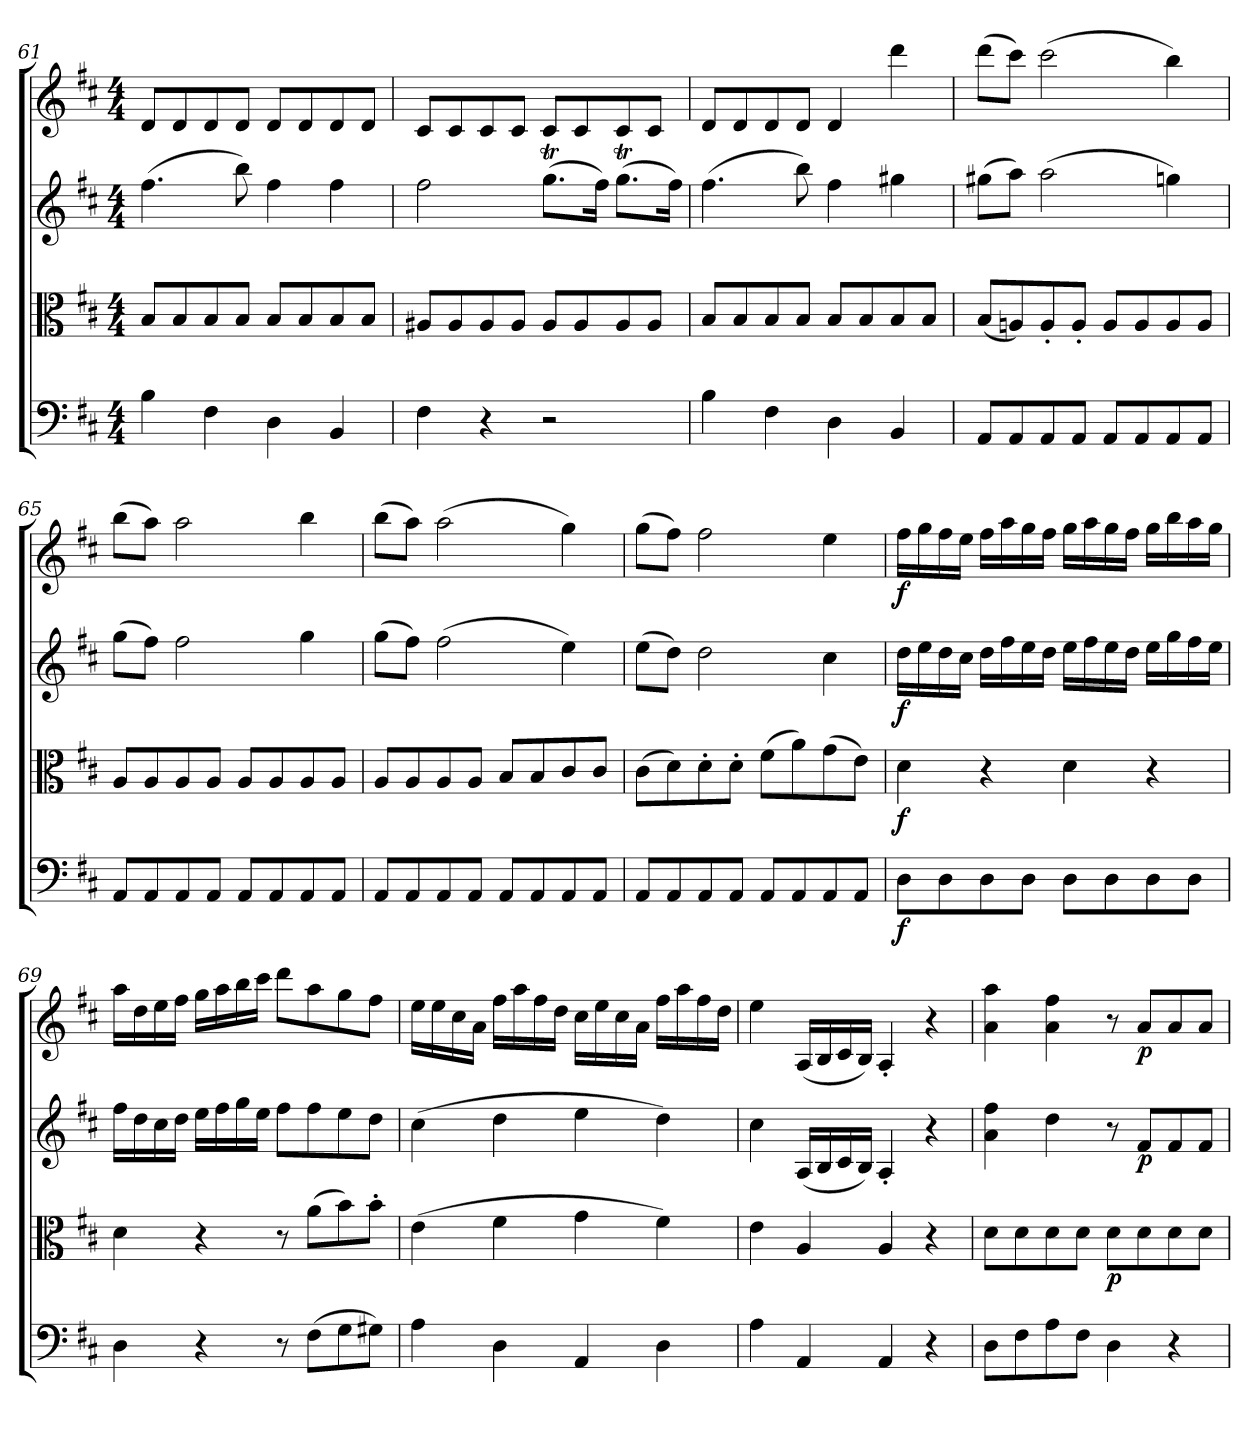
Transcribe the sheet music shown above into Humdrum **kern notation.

**kern	**dynam	**kern	**dynam	**kern	**dynam	**kern	**dynam
*part4	*part4	*part3	*part3	*part2	*part2	*part1	*part1
*staff4	*staff4	*staff3	*staff3	*staff2	*staff2	*staff1	*staff1
*clefF4	*	*clefC3	*	*clefG2	*	*clefG2	*
*k[f#c#]	*	*k[f#c#]	*	*k[f#c#]	*	*k[f#c#]	*
*D:	*	*D:	*	*D:	*	*D:	*
*M4/4	*	*M4/4	*	*M4/4	*	*M4/4	*
=61	=61	=61	=61	=61	=61	=61	=61
4B\	.	8B/L	.	(4.ff#\	.	8d/L	.
.	.	8B/	.	.	.	8d/	.
4F#\	.	8B/	.	.	.	8d/	.
.	.	8B/J	.	8bb\)	.	8d/J	.
4D\	.	8B/L	.	4ff#\	.	8d/L	.
.	.	8B/	.	.	.	8d/	.
4BB/	.	8B/	.	4ff#\	.	8d/	.
.	.	8B/J	.	.	.	8d/J	.
=62	=62	=62	=62	=62	=62	=62	=62
4F#\	.	8A#X/L	.	2ff#\	.	8c#/L	.
.	.	8A#/	.	.	.	8c#/	.
4r	.	8A#/	.	.	.	8c#/	.
.	.	8A#/J	.	.	.	8c#/J	.
2r	.	8A#/L	.	(8.ggT\L	.	8c#/L	.
.	.	8A#/	.	.	.	8c#/	.
.	.	.	.	16ff#\Jk)	.	.	.
.	.	8A#/	.	(8.ggT\L	.	8c#/	.
.	.	8A#/J	.	.	.	8c#/J	.
.	.	.	.	16ff#\Jk)	.	.	.
=63	=63	=63	=63	=63	=63	=63	=63
4B\	.	8B/L	.	(4.ff#\	.	8d/L	.
.	.	8B/	.	.	.	8d/	.
4F#\	.	8B/	.	.	.	8d/	.
.	.	8B/J	.	8bb\)	.	8d/J	.
4D\	.	8B/L	.	4ff#\	.	4d/	.
.	.	8B/	.	.	.	.	.
4BB/	.	8B/	.	4gg#X\	.	4ddd\	.
.	.	8B/J	.	.	.	.	.
=64	=64	=64	=64	=64	=64	=64	=64
8AA/L	.	(8B/L	.	(8gg#X\L	.	(8ddd\L	.
8AA/	.	8An/)	.	8aa\J)	.	8ccc#\J)	.
8AA/	.	8A'/	.	(2aa\	.	(2ccc#\	.
8AA/J	.	8A'/J	.	.	.	.	.
8AA/L	.	8A/L	.	.	.	.	.
8AA/	.	8A/	.	.	.	.	.
8AA/	.	8A/	.	4ggn\)	.	4bb\)	.
8AA/J	.	8A/J	.	.	.	.	.
=65	=65	=65	=65	=65	=65	=65	=65
8AA/L	.	8A/L	.	(8gg\L	.	(8bb\L	.
8AA/	.	8A/	.	8ff#\J)	.	8aa\J)	.
8AA/	.	8A/	.	2ff#\	.	2aa\	.
8AA/J	.	8A/J	.	.	.	.	.
8AA/L	.	8A/L	.	.	.	.	.
8AA/	.	8A/	.	.	.	.	.
8AA/	.	8A/	.	4gg\	.	4bb\	.
8AA/J	.	8A/J	.	.	.	.	.
=66	=66	=66	=66	=66	=66	=66	=66
8AA/L	.	8A/L	.	(8gg\L	.	(8bb\L	.
8AA/	.	8A/	.	8ff#\J)	.	8aa\J)	.
8AA/	.	8A/	.	(2ff#\	.	(2aa\	.
8AA/J	.	8A/J	.	.	.	.	.
8AA/L	.	8B/L	.	.	.	.	.
8AA/	.	8B/	.	.	.	.	.
8AA/	.	8c#/	.	4ee\)	.	4gg\)	.
8AA/J	.	8c#/J	.	.	.	.	.
=67	=67	=67	=67	=67	=67	=67	=67
8AA/L	.	(8c#\L	.	(8ee\L	.	(8gg\L	.
8AA/	.	8d\)	.	8dd\J)	.	8ff#\J)	.
8AA/	.	8d'\	.	2dd\	.	2ff#\	.
8AA/J	.	8d'\J	.	.	.	.	.
8AA/L	.	(8f#\L	.	.	.	.	.
8AA/	.	8a\)	.	.	.	.	.
8AA/	.	(8g\	.	4cc#\	.	4ee\	.
8AA/J	.	8e\J)	.	.	.	.	.
=68	=68	=68	=68	=68	=68	=68	=68
8D\L	f	4d\	f	16dd\LL	f	16ff#\LL	f
.	.	.	.	16ee\	.	16gg\	.
8D\	.	.	.	16dd\	.	16ff#\	.
.	.	.	.	16cc#\JJ	.	16ee\JJ	.
8D\	.	4r	.	16dd\LL	.	16ff#\LL	.
.	.	.	.	16ff#\	.	16aa\	.
8D\J	.	.	.	16ee\	.	16gg\	.
.	.	.	.	16dd\JJ	.	16ff#\JJ	.
8D\L	.	4d\	.	16ee\LL	.	16gg\LL	.
.	.	.	.	16ff#\	.	16aa\	.
8D\	.	.	.	16ee\	.	16gg\	.
.	.	.	.	16dd\JJ	.	16ff#\JJ	.
8D\	.	4r	.	16ee\LL	.	16gg\LL	.
.	.	.	.	16gg\	.	16bb\	.
8D\J	.	.	.	16ff#\	.	16aa\	.
.	.	.	.	16ee\JJ	.	16gg\JJ	.
=69	=69	=69	=69	=69	=69	=69	=69
4D\	.	4d\	.	16ff#\LL	.	16aa\LL	.
.	.	.	.	16dd\	.	16dd\	.
.	.	.	.	16cc#\	.	16ee\	.
.	.	.	.	16dd\JJ	.	16ff#\JJ	.
4r	.	4r	.	16ee\LL	.	16gg\LL	.
.	.	.	.	16ff#\	.	16aa\	.
.	.	.	.	16gg\	.	16bb\	.
.	.	.	.	16ee\JJ	.	16ccc#\JJ	.
8r	.	8r	.	8ff#\L	.	8ddd\L	.
(8F#\L	.	(8a\L	.	8ff#\	.	8aa\	.
8G\	.	8b\)	.	8ee\	.	8gg\	.
8G#X\J)	.	8b'\J	.	8dd\J	.	8ff#\J	.
=70	=70	=70	=70	=70	=70	=70	=70
4A\	.	(4e\	.	(4cc#\	.	16ee\LL	.
.	.	.	.	.	.	16ee\	.
.	.	.	.	.	.	16cc#\	.
.	.	.	.	.	.	16a\JJ	.
4D\	.	4f#\	.	4dd\	.	16ff#\LL	.
.	.	.	.	.	.	16aa\	.
.	.	.	.	.	.	16ff#\	.
.	.	.	.	.	.	16dd\JJ	.
4AA/	.	4g\	.	4ee\	.	16cc#\LL	.
.	.	.	.	.	.	16ee\	.
.	.	.	.	.	.	16cc#\	.
.	.	.	.	.	.	16a\JJ	.
4D\	.	4f#\)	.	4dd\)	.	16ff#\LL	.
.	.	.	.	.	.	16aa\	.
.	.	.	.	.	.	16ff#\	.
.	.	.	.	.	.	16dd\JJ	.
=71	=71	=71	=71	=71	=71	=71	=71
4A\	.	4e\	.	4cc#\	.	4ee\	.
4AA/	.	4A/	.	(16A/LL	.	(16A/LL	.
.	.	.	.	16B/	.	16B/	.
.	.	.	.	16c#/	.	16c#/	.
.	.	.	.	16B/JJ)	.	16B/JJ)	.
4AA/	.	4A/	.	4A'/	.	4A'/	.
4r	.	4r	.	4r	.	4r	.
=72	=72	=72	=72	=72	=72	=72	=72
8D\L	.	8d\L	.	4a\ 4ff#\	.	4a\ 4aa\	.
8F#\	.	8d\	.	.	.	.	.
8A\	.	8d\	.	4dd\	.	4a\ 4ff#\	.
8F#\J	.	8d\J	.	.	.	.	.
4D\	.	8d\L	p	8r	.	8r	.
.	.	8d\	.	8f#/L	p	8a/L	p
4r	.	8d\	.	8f#/	.	8a/	.
.	.	8d\J	.	8f#/J	.	8a/J	.
=	=	=	=	=	=	=	=
*-	*-	*-	*-	*-	*-	*-	*-
